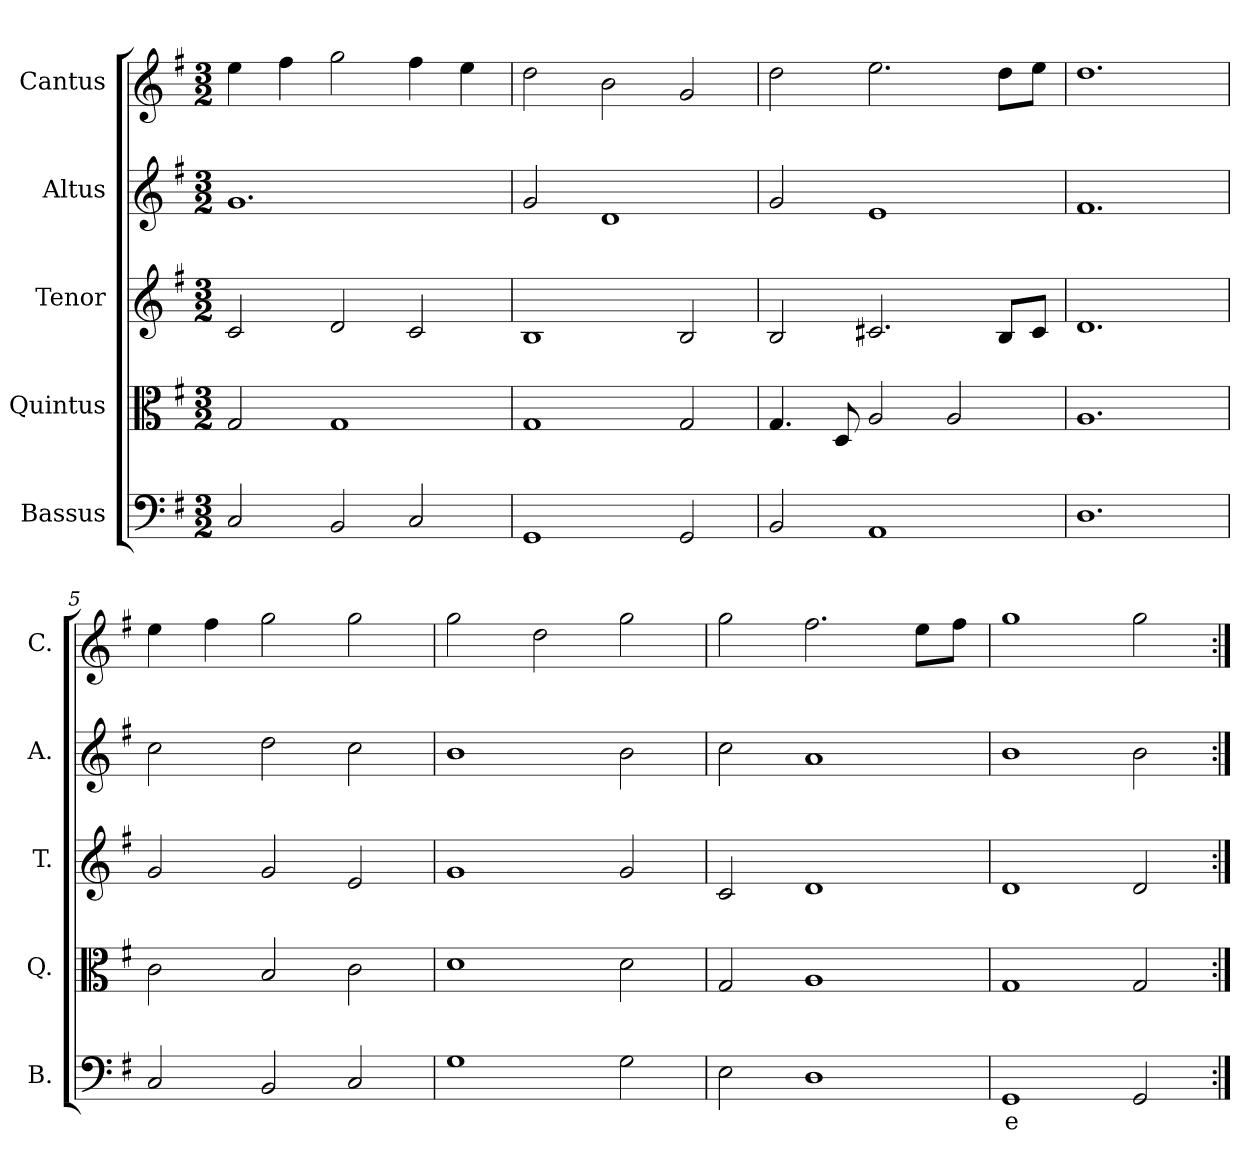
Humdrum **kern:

**kern	**text	**kern	**kern	**kern	**kern
*part5	*part5	*part4	*part3	*part2	*part1
*staff5	*staff5	*staff4	*staff3	*staff2	*staff1
*I"Bassus	*	*I"Quintus	*I"Tenor	*I"Altus	*I"Cantus
*I'B.	*	*I'Q.	*I'T.	*I'A.	*I'C.
*clefF4	*	*clefC3	*clefG2	*clefG2	*clefG2
*k[f#]	*	*k[f#]	*k[f#]	*k[f#]	*k[f#]
*G:	*	*G:	*G:	*G:	*G:
*M3/2	*	*M3/2	*M3/2	*M3/2	*M3/2
=1	=1	=1	=1	=1	=1
2C/	.	2G/	2c/	1.g	4ee\
.	.	.	.	.	4ff#\
2BB/	.	1G	2d/	.	2gg\
2C/	.	.	2c/	.	4ff#\
.	.	.	.	.	4ee\
=2	=2	=2	=2	=2	=2
1GG	.	1G	1B	2g/	2dd\
.	.	.	.	1d	2b\
2GG/	.	2G/	2B/	.	2g/
=3	=3	=3	=3	=3	=3
2BB/	.	4.G/	2B/	2g/	2dd\
.	.	8D/	.	.	.
1AA	.	2A/	2.c#X/	1e	2.ee\
.	.	2A/	.	.	.
.	.	.	8B/L	.	8dd\L
.	.	.	8c#/J	.	8ee\J
=4	=4	=4	=4	=4	=4
1.D	.	1.A	1.d	1.f#	1.dd
=5	=5	=5	=5	=5	=5
2C/	.	2c\	2g/	2cc\	4ee\
.	.	.	.	.	4ff#\
2BB/	.	2B/	2g/	2dd\	2gg\
2C/	.	2c\	2e/	2cc\	2gg\
=6	=6	=6	=6	=6	=6
1G	.	1d	1g	1b	2gg\
.	.	.	.	.	2dd\
2G\	.	2d\	2g/	2b\	2gg\
=7	=7	=7	=7	=7	=7
2E\	.	2G/	2c/	2cc\	2gg\
1D	.	1A	1d	1a	2.ff#\
.	.	.	.	.	8ee\L
.	.	.	.	.	8ff#\J
!!LO:LB:g=z
=8	=8	=8	=8	=8	=8
1GG	e	1G	1d	1b	1gg
2GG/	.	2G/	2d/	2b\	2gg\
=:|!	=:|!	=:|!	=:|!	=:|!	=:|!
*-	*-	*-	*-	*-	*-
